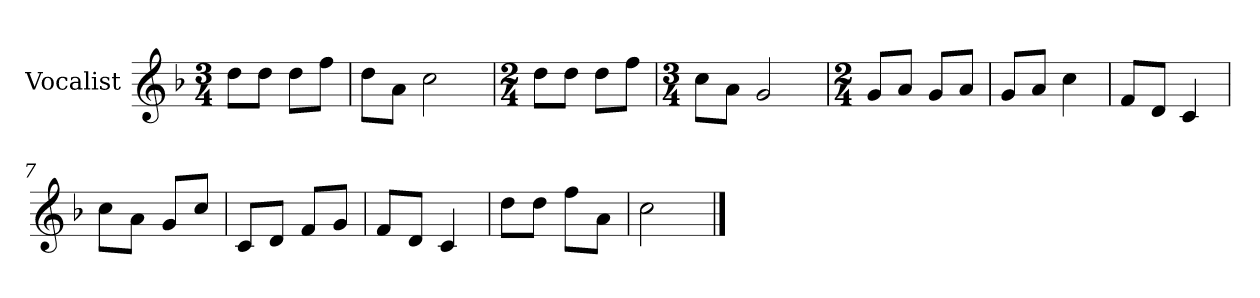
**kern
*part1
*staff1
*I"Vocalist
*k[b-]
*F:
*M3/4
=
8ddL
8ddJ
8ddL
8ffJ
=1
8ddL
8aJ
2cc
=2
*M2/4
8ddL
8ddJ
8ddL
8ffJ
=3
*M3/4
8ccL
8aJ
2g
=4
*M2/4
8gL
8aJ
8gL
8aJ
=5
8gL
8aJ
4cc
=6
8fL
8dJ
4c
=7
8ccL
8aJ
8gL
8ccJ
=8
8cL
8dJ
8fL
8gJ
=9
8fL
8dJ
4c
=10
8ddL
8ddJ
8ffL
8aJ
=11
2cc
==
*-
